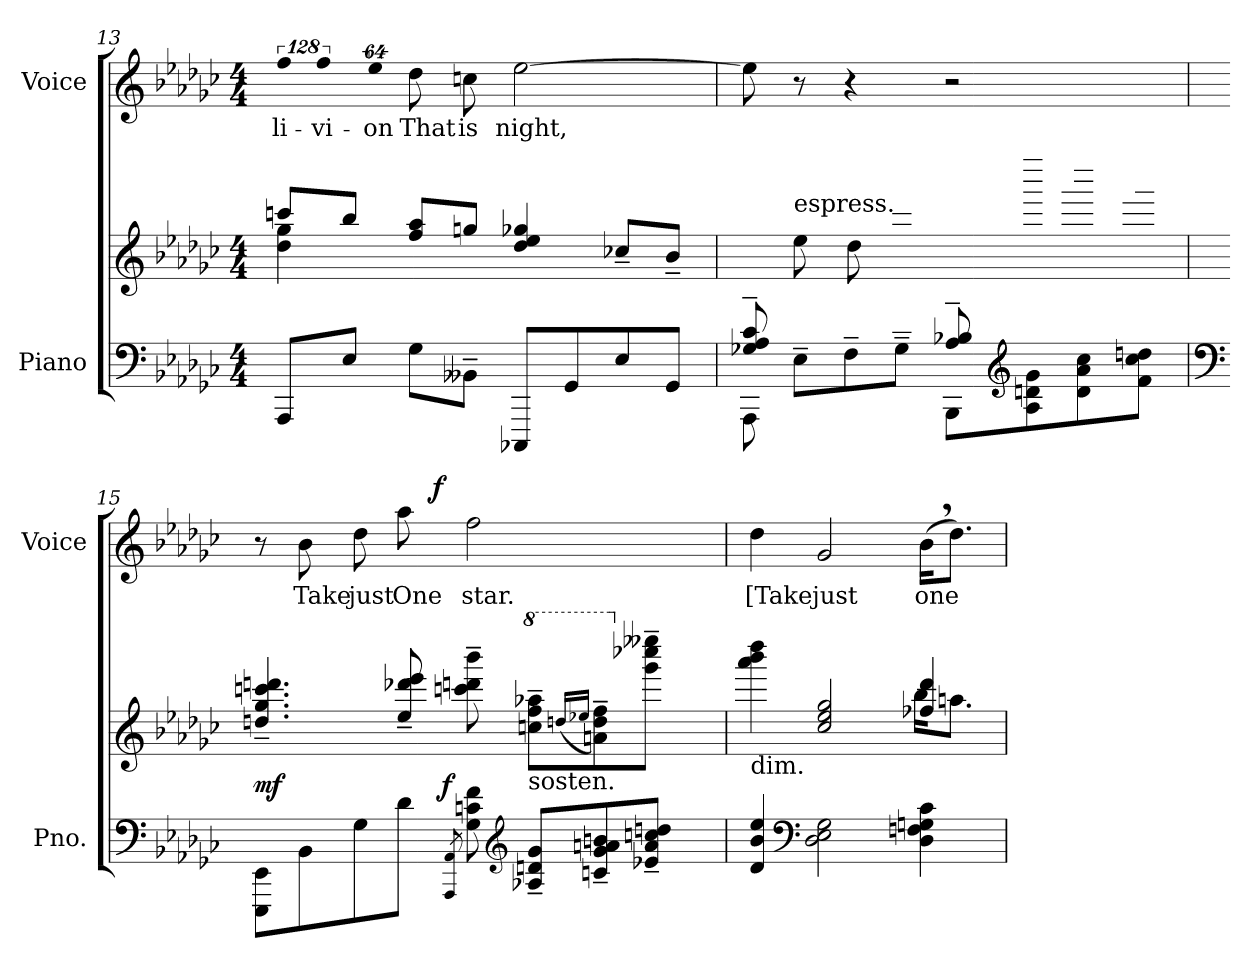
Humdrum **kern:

**kern	**kern	**dynam	**kern	**text	**dynam
*part2	*part2	*part2	*part1	*part1	*part1
*staff3	*staff2	*staff2/3	*staff1	*staff1	*staff1
*I"Piano	*	*	*I"Voice	*	*
*I'Pno.	*	*	*I'Voice	*	*
*clefF4	*clefG2	*	*clefG2	*	*
*k[b-e-a-d-g-c-]	*k[b-e-a-d-g-c-]	*	*k[b-e-a-d-g-c-]	*	*
*G-:	*G-:	*	*G-:	*	*
*M4/4	*M4/4	*	*M4/4	*	*
=13	=13	=13	=13	=13	=13
*	*^	*	*	*	*
*	*8ba	*	*	*	*	*
!	!	!	!	!LO:N:vis=8	!	!
!	!	!	!	!	!LO:LY:b:color=#000000	!
8AAA-i/L	8ccni/L	4d-i\ 4g-i	.	1024%85ffi\	-li-	.
!	!	!	!	!LO:N:vis=8	!	!
!	!	!	!	!	!LO:LY:b:color=#000000	!
.	.	.	.	1024%85ffi\	-vi-	.
*X8ba	*	*	*	*	*	*
8E-i/J	8b-i/J	.	.	.	.	.
!	!	!	!	!LO:N:vis=8	!	!
!	!	!	!	!	!LO:LY:b:color=#000000	!
.	.	.	.	512%43ee-i\	-on	.
!	!	!	!	!	!LO:LY:b:color=#000000	!
8G-i\L	8fi/ 8a-iL	2.ryy	.	8dd-i\	That	.
!	!	!	!	!	!LO:LY:b:color=#000000	!
8BB--X~i\J	8gni/J	.	.	8ccni\	is	.
!	!	!	!	!	!LO:LY:b:color=#000000	!
8CCC-Xi/L	4d-i/ 4e-i 4g-Xi	.	.	[>2ee-i\	night,	.
8GG-i/	.	.	.	.	.	.
8E-i/	8c-X~i/L	.	.	.	.	.
8GG-i/J	8B-~i/J	.	.	.	.	.
!!LO:PB:g=z
=14	=14	=14	=14	=14	=14	=14
*^	*	*	*	*	*	*
*	*^	*	*	*	*	*	*
8G-Xi/~ 8A-i~ 8c-i~	4.ryy	8AAA-i\	8ryy	8ryy	.	8ee-i\]	.	.
!	!	!	!LO:TX:a:t=espress.	!	!	!	!	!
4.ryy	.	8E-~i\L	8e-~i\L	8e-i\	.	8r	.	.
.	.	8F~i\	8g-~i/	8d-i\L	.	4r	.	.
.	8c-i/J	8G-~i\J	8e-i/~ 8dd-i~J	2ryy	.	.	.	.
8A-i/~ 8B-Xi~L	2ryy	8BBB-i\L	8ryy	.	.	2r	.	.
*clefG2	*	*	*	*	*	*	*	*
4.ryy	.	8A-i\ 8dni 8g-i	8aa-i\~ 8ggg-i~	.	.	.	.	.
.	.	8di\ 8a-i 8cc-i	8gg-i\~ 8aa-i~ 8eee-i~	.	.	.	.	.
.	.	8fi\ 8cc-i 8ddniJ	8ffni\~ 8ff-Xi~ 8aa-i~J	8ryy	.	.	.	.
*v	*v	*v	*	*	*	*	*	*
=15	=15	=15	=15	=15	=15	=15
*clefF4	*	*	*	*	*	*
*	*	*	*	*^	*	*
8EEE-i\ 8EE-iL	4.dni/~ 4.g-i~ 4.ccni~ 4.ddni~	4ryy	mf	8r	4ryy	.	.
*X8ba	*	*	*	*	*	*	*
!	!	!	!	!	!	!LO:LY:b:color=#000000	!
8BB-i\	.	.	.	8b-i\	.	Take	.
!	!	!	!	!	!	!LO:LY:b:color=#000000	!
8G-i\	.	8ryy	.	8dd-i\	8ryy	just	.
!	!	!	!	!	!	!LO:LY:b:color=#000000	!
8d-i\J	8e-i/~ 8dd-Xi~ 8ee-i~	16ryy	.	8aa-i\	16ryy	One	.
.	.	128...ryy	.	.	256ryy	.	.
.	.	.	.	.	1024ryy	.	.
.	.	.	.	.	2ryy	.	f
.	.	2ryy	f	.	.	.	.
8qAAA-i/ 8qAA-i	.	.	.	.	.	.	.
!	!	!	!	!	!	!LO:LY:b:color=#000000	!
8G-i\ 8cni 8fi	8ccni\~ 8ddni~ 8bb-i~	.	.	2ffi\	.	star.	.
*clefG2	*	*	*	*	*	*	*
*	*8va	*	*	*	*	*	*
!	!LO:TX:b:t=sosten.	!	!	!	!	!	!
8A-Xi/~ 8dni~ 8g-i~L	8ccci\~ 8fffi~ 8aaa-Xi~L	.	.	.	.	.	.
.	(16qdddni/LL	.	.	.	.	.	.
.	16qeee-Xi/JJ	.	.	.	.	.	.
8cni/~ 8g-i~ 8ani~ 8bni~	8aani\~ 8dddi~ 8fffi~)	.	.	.	.	.	.
*	*X8va	*	*	*	*	*	*
*	*8ba	*	*	*	*	*	*
8e-Xi/~ 8ai~ 8ccni~ 8ddni~J	8gg-i\~ 8ccc-Xi~ 8eee--Xi~J	.	.	.	.	.	.
.	.	.	.	.	32ryy	.	.
.	.	32ryy	.	.	.	.	.
.	.	.	.	.	64ryy	.	.
.	.	64ryy	.	.	.	.	.
.	.	.	.	.	128ryy	.	.
.	.	.	.	.	512.ryy	.	.
.	.	1024ryy	.	.	.	.	.
*	*	*	*	*v	*v	*	*
!!LO:LB:g=z
=16	=16	=16	=16	=16	=16	=16
*	*	*	*	*^	*	*
!	!	!	!	!LO:TX:a:t=dim.	!	!	!
!	!LO:TX:b:t=dim.	!	!	!	!	!	!
!	!	!	!	!	!	!LO:LY:b:color=#000000	!
*	*	*	*	*v	*v	*	*
4d-i/ 4b-i 4ee-i	4aa-i\ 4bb-i 4ddd-i	2.ryy	.	4dd-i\	[Take	.
*clefF4	*	*	*	*	*	*
!	!	!	!	!	!LO:LY:b:color=#000000	!
2D-i\ 2E-i 2G-i	2c-i/ 2e-i 2g-i	.	.	2g-i/	just	.
!	!	!	!	!	!LO:LY:b:color=#000000	!
4D-i\ 4Fni 4Gni 4c-i	4f-Xi/ 4dd-i	16b-i\KL	.	(16b-,i\KL	one	.
.	.	8.ani\J	.	8.dd-i\J)	.	.
*	*v	*v	*	*	*	*
=	=	=	=	=	=
*-	*-	*-	*-	*-	*-
